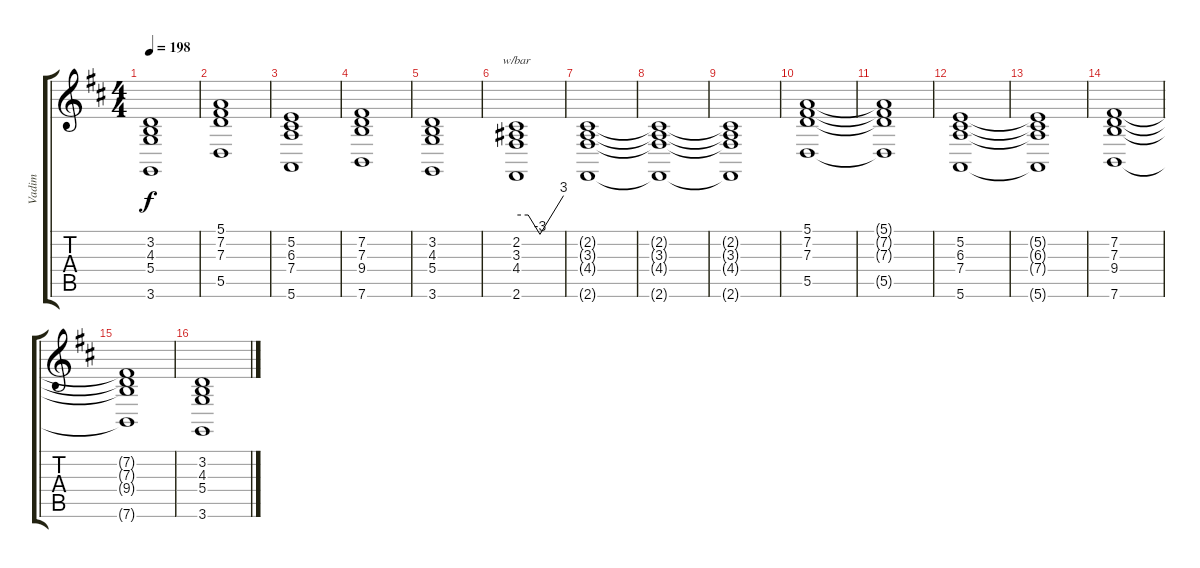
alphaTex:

\track ("Vadim" "Vadim") {instrument stringensemble1}
\staff {score tabs}
\tuning (E4 B3 G3 D3 A2 E2) {hide}
\ts (4 4)
\tempo 198
\clef g2
\ks bminor
(3.2 4.3 5.4 3.6).1{dy f} |
(5.1 7.2 7.3 5.5).1 |
(5.2 6.3 7.4 5.6).1 |
(7.2 7.3 9.4 7.6).1 |
(3.2 4.3 5.4 3.6).1 |
(2.2 3.3 4.4 2.6).1{tbe (custom default 0 0 15 0 30 -12 60 12)} |
(2.2{t} 3.3{t} 4.4{t} 2.6{t}).1 |
(2.2{t} 3.3{t} 4.4{t} 2.6{t}).1 |
(2.2{t} 3.3{t} 4.4{t} 2.6{t}).1 |
(5.1 7.2 7.3 5.5).1 |
(5.1{t} 7.2{t} 7.3{t} 5.5{t}).1 |
(5.2 6.3 7.4 5.6).1 |
(5.2{t} 6.3{t} 7.4{t} 5.6{t}).1 |
(7.2 7.3 9.4 7.6).1 |
(7.2{t} 7.3{t} 9.4{t} 7.6{t}).1 |
(3.2 4.3 5.4 3.6).1
